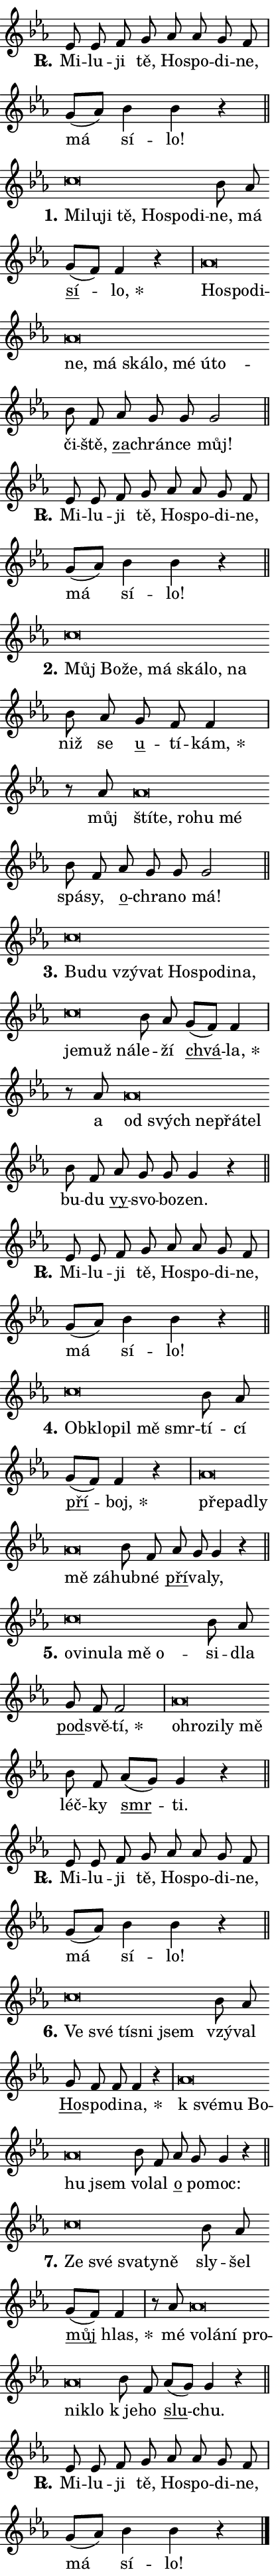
\version "2.24.0"
\header { tagline = "" }
\paper {
  indent = 0\cm
  top-margin = 0\cm
  right-margin = 0.13\cm % to fit lyric hyphens
  bottom-margin = 0\cm
  left-margin = 0\cm
  paper-width = 7\cm
  page-breaking = #ly:one-page-breaking
  system-system-spacing.basic-distance = #11
  score-system-spacing.basic-distance = #11
  ragged-last = ##f
}


%% Author: Thomas Morley
%% https://lists.gnu.org/archive/html/lilypond-user/2020-05/msg00002.html
#(define (line-position grob)
"Returns position of @var[grob} in current system:
   @code{'start}, if at first time-step
   @code{'end}, if at last time-step
   @code{'middle} otherwise
"
  (let* ((col (ly:item-get-column grob))
         (ln (ly:grob-object col 'left-neighbor))
         (rn (ly:grob-object col 'right-neighbor))
         (col-to-check-left (if (ly:grob? ln) ln col))
         (col-to-check-right (if (ly:grob? rn) rn col))
         (break-dir-left
           (and
             (ly:grob-property col-to-check-left 'non-musical #f)
             (ly:item-break-dir col-to-check-left)))
         (break-dir-right
           (and
             (ly:grob-property col-to-check-right 'non-musical #f)
             (ly:item-break-dir col-to-check-right))))
        (cond ((eqv? 1 break-dir-left) 'start)
              ((eqv? -1 break-dir-right) 'end)
              (else 'middle))))

#(define (tranparent-at-line-position vctor)
  (lambda (grob)
  "Relying on @code{line-position} select the relevant enry from @var{vctor}.
Used to determine transparency,"
    (case (line-position grob)
      ((end) (not (vector-ref vctor 0)))
      ((middle) (not (vector-ref vctor 1)))
      ((start) (not (vector-ref vctor 2))))))

noteHeadBreakVisibility =
#(define-music-function (break-visibility)(vector?)
"Makes @code{NoteHead}s transparent relying on @var{break-visibility}"
#{
  \override NoteHead.transparent =
    #(tranparent-at-line-position break-visibility)
#})

#(define delete-ledgers-for-transparent-note-heads
  (lambda (grob)
    "Reads whether a @code{NoteHead} is transparent.
If so this @code{NoteHead} is removed from @code{'note-heads} from
@var{grob}, which is supposed to be @code{LedgerLineSpanner}.
As a result ledgers are not printed for this @code{NoteHead}"
    (let* ((nhds-array (ly:grob-object grob 'note-heads))
           (nhds-list
             (if (ly:grob-array? nhds-array)
                 (ly:grob-array->list nhds-array)
                 '()))
           ;; Relies on the transparent-property being done before
           ;; Staff.LedgerLineSpanner.after-line-breaking is executed.
           ;; This is fragile ...
           (to-keep
             (remove
               (lambda (nhd)
                 (ly:grob-property nhd 'transparent #f))
               nhds-list)))
      ;; TODO find a better method to iterate over grob-arrays, similiar
      ;; to filter/remove etc for lists
      ;; For now rebuilt from scratch
      (set! (ly:grob-object grob 'note-heads)  '())
      (for-each
        (lambda (nhd)
          (ly:pointer-group-interface::add-grob grob 'note-heads nhd))
        to-keep))))

squashNotes = {
  \override NoteHead.X-extent = #'(-0.2 . 0.2)
  \override NoteHead.Y-extent = #'(-0.75 . 0)
  \override NoteHead.stencil =
    #(lambda (grob)
       (let ((pos (ly:grob-property grob 'staff-position)))
         (begin
           (if (< pos -7) (display "ERROR: Lower brevis then expected\n") (display ""))
           (if (<= pos -6) ly:text-interface::print ly:note-head::print))))
}
unSquashNotes = {
  \revert NoteHead.X-extent
  \revert NoteHead.Y-extent
  \revert NoteHead.stencil
}

hideNotes = \noteHeadBreakVisibility #begin-of-line-visible
unHideNotes = \noteHeadBreakVisibility #all-visible

% work-around for resetting accidentals
% https://lilypond.org/doc/v2.23/Documentation/notation/displaying-rhythms#unmetered-music
cadenzaMeasure = {
  \cadenzaOff
  \partial 1024 s1024
  \cadenzaOn
}

#(define-markup-command (accent layout props text) (markup?)
  "Underline accented syllable"
  (interpret-markup layout props
    #{\markup \override #'(offset . 4.3) \underline { #text }#}))

responsum = \markup \concat {
  "R" \hspace #-1.05 \path #0.1 #'((moveto 0 0.07) (lineto 0.9 0.8)) \hspace #0.05 "."
}

spaceSize = #0.6828661417322834 % exact space size for TeX Gyre Schola

\layout {
  \context {
    \Staff
    \remove "Time_signature_engraver"
    \override LedgerLineSpanner.after-line-breaking = #delete-ledgers-for-transparent-note-heads
  }
  \context {
    \Lyrics {
      \override LyricSpace.minimum-distance = \spaceSize
      \override LyricText.font-name = #"TeX Gyre Schola"
      \override LyricText.font-size = 1
      \override StanzaNumber.font-name = #"TeX Gyre Schola Bold"
      \override StanzaNumber.font-size = 1
    }
  }
  \context {
    \Score 
    \override NoteHead.text =
      #(lambda (grob) 
        (let ((pos (ly:grob-property grob 'staff-position)))
          #{\markup {
            \combine
              \halign #-0.55 \raise #(if (= pos -6) 0 0.5) \override #'(thickness . 2) \draw-line #'(3.2 . 0)
              \musicglyph "noteheads.sM1"
          }#}))
  }
}

% magnetic-lyrics.ily
%
%   written by
%     Jean Abou Samra <jean@abou-samra.fr>
%     Werner Lemberg <wl@gnu.org>
%
%   adapted by
%     Jiri Hon <jiri.hon@gmail.com>
%
% Version 2022-Apr-15

% https://www.mail-archive.com/lilypond-user@gnu.org/msg149350.html

#(define (Left_hyphen_pointer_engraver context)
   "Collect syllable-hyphen-syllable occurrences in lyrics and store
them in properties.  This engraver only looks to the left.  For
example, if the lyrics input is @code{foo -- bar}, it does the
following.

@itemize @bullet
@item
Set the @code{text} property of the @code{LyricHyphen} grob between
@q{foo} and @q{bar} to @code{foo}.

@item
Set the @code{left-hyphen} property of the @code{LyricText} grob with
text @q{foo} to the @code{LyricHyphen} grob between @q{foo} and
@q{bar}.
@end itemize

Use this auxiliary engraver in combination with the
@code{lyric-@/text::@/apply-@/magnetic-@/offset!} hook."
   (let ((hyphen #f)
         (text #f))
     (make-engraver
      (acknowledgers
       ((lyric-syllable-interface engraver grob source-engraver)
        (set! text grob)))
      (end-acknowledgers
       ((lyric-hyphen-interface engraver grob source-engraver)
        ;(when (not (grob::has-interface grob 'lyric-space-interface))
          (set! hyphen grob)));)
      ((stop-translation-timestep engraver)
       (when (and text hyphen)
         (ly:grob-set-object! text 'left-hyphen hyphen))
       (set! text #f)
       (set! hyphen #f)))))

#(define (lyric-text::apply-magnetic-offset! grob)
   "If the space between two syllables is less than the value in
property @code{LyricText@/.details@/.squash-threshold}, move the right
syllable to the left so that it gets concatenated with the left
syllable.

Use this function as a hook for
@code{LyricText@/.after-@/line-@/breaking} if the
@code{Left_@/hyphen_@/pointer_@/engraver} is active."
   (let ((hyphen (ly:grob-object grob 'left-hyphen #f)))
     (when hyphen
       (let ((left-text (ly:spanner-bound hyphen LEFT)))
         (when (grob::has-interface left-text 'lyric-syllable-interface)
           (let* ((common (ly:grob-common-refpoint grob left-text X))
                  (this-x-ext (ly:grob-extent grob common X))
                  (left-x-ext
                   (begin
                     ;; Trigger magnetism for left-text.
                     (ly:grob-property left-text 'after-line-breaking)
                     (ly:grob-extent left-text common X)))
                  ;; `delta` is the gap width between two syllables.
                  (delta (- (interval-start this-x-ext)
                            (interval-end left-x-ext)))
                  (details (ly:grob-property grob 'details))
                  (threshold (assoc-get 'squash-threshold details 0.2)))
             (when (< delta threshold)
               (let* (;; We have to manipulate the input text so that
                      ;; ligatures crossing syllable boundaries are not
                      ;; disabled.  For languages based on the Latin
                      ;; script this is essentially a beautification.
                      ;; However, for non-Western scripts it can be a
                      ;; necessity.
                      (lt (ly:grob-property left-text 'text))
                      (rt (ly:grob-property grob 'text))
                      (is-space (grob::has-interface hyphen 'lyric-space-interface))
                      (space (if is-space " " ""))
                      (extra-delta (if is-space spaceSize 0))
                      ;; Append new syllable.
                      (ltrt-space (if (and (string? lt) (string? rt))
                                (string-append lt space rt)
                                (make-concat-markup (list lt space rt))))
                      ;; Right-align `ltrt` to the right side.
                      (ltrt-space-markup (grob-interpret-markup
                               grob
                               (make-translate-markup
                                (cons (interval-length this-x-ext) 0)
                                (make-right-align-markup ltrt-space)))))
                 (begin
                   ;; Don't print `left-text`.
                   (ly:grob-set-property! left-text 'stencil #f)
                   ;; Set text and stencil (which holds all collected
                   ;; syllables so far) and shift it to the left.
                   (ly:grob-set-property! grob 'text ltrt-space)
                   (ly:grob-set-property! grob 'stencil ltrt-space-markup)
                   (ly:grob-translate-axis! grob (- (- delta extra-delta)) X))))))))))


#(define (lyric-hyphen::displace-bounds-first grob)
   ;; Make very sure this callback isn't triggered too early.
   (let ((left (ly:spanner-bound grob LEFT))
         (right (ly:spanner-bound grob RIGHT)))
     (ly:grob-property left 'after-line-breaking)
     (ly:grob-property right 'after-line-breaking)
     (ly:lyric-hyphen::print grob)))

squashThreshold = #0.4

\layout {
  \context {
    \Lyrics
    \consists #Left_hyphen_pointer_engraver
    \override LyricText.after-line-breaking =
      #lyric-text::apply-magnetic-offset!
    \override LyricHyphen.stencil = #lyric-hyphen::displace-bounds-first
    \override LyricText.details.squash-threshold = \squashThreshold
    \override LyricHyphen.minimum-distance = 0
    \override LyricHyphen.minimum-length = \squashThreshold
  }
}

squashText = \override LyricText.details.squash-threshold = 9999
unSquashText = \override LyricText.details.squash-threshold = \squashThreshold

leftText = \override LyricText.self-alignment-X = #LEFT
unLeftText = \revert LyricText.self-alignment-X

starOffset = #(lambda (grob) 
                (let ((x_offset (ly:self-alignment-interface::aligned-on-x-parent grob)))
                  (if (= x_offset 0) 0 (+ x_offset 1.2))))

star = #(define-music-function (syllable)(string?)
"Append star separator at the end of a syllable"
#{
  \once \override LyricText.X-offset = #starOffset
  \lyricmode { \markup {
    #syllable
    \override #'((font-name . "TeX Gyre Schola Bold")) \hspace #0.2 \lower #0.65 \larger "*"
  } }
#})

starAccent = #(define-music-function (syllable)(string?)
"Append star separator at the end of a syllable and make accent"
#{
  \once \override LyricText.X-offset = #starOffset
  \lyricmode { \markup {
    \accent #syllable
    \override #'((font-name . "TeX Gyre Schola Bold")) \hspace #0.2 \lower #0.65 \larger "*"
  } }
#})

breath = #(define-music-function (syllable)(string?)
"Append breathing indicator at the end of a syllable"
#{
  \lyricmode { \markup { #syllable "+" } }
#})

optionalBreath = #(define-music-function (syllable)(string?)
"Append optional breathing indicator at the end of a syllable"
#{
  \lyricmode { \markup { #syllable "(+)" } }
#})


\score {
    <<
        \new Voice = "melody" { \cadenzaOn \key es \major \relative { es'8 es f g as as g f \cadenzaMeasure \bar "|" g[( as)] bes4 bes r \cadenzaMeasure \bar "||" \break } }
        \new Lyrics \lyricsto "melody" { \lyricmode { \set stanza = \responsum
Mi -- lu -- ji tě, Ho -- spo -- di -- ne, má sí -- lo! } }
    >>
    \layout {}
}

\score {
    <<
        \new Voice = "melody" { \cadenzaOn \key es \major \relative { \squashNotes c''\breve*1/16 \hideNotes \breve*1/16 \bar "" \breve*1/16 \bar "" \breve*1/16 \bar "" \breve*1/16 \bar "" \breve*1/16 \breve*1/16 \bar "" \unHideNotes \unSquashNotes bes8 as \bar "" g[( f)] f4 r \cadenzaMeasure \bar "|" \squashNotes as\breve*1/16 \hideNotes \breve*1/16 \bar "" \breve*1/16 \bar "" \breve*1/16 \bar "" \breve*1/16 \bar "" \breve*1/16 \bar "" \breve*1/16 \bar "" \breve*1/16 \bar "" \breve*1/16 \breve*1/16 \bar "" \unHideNotes \unSquashNotes bes8 f \bar "" as g g g2 \cadenzaMeasure \bar "||" \break } }
        \new Lyrics \lyricsto "melody" { \lyricmode { \set stanza = "1."
\leftText Mi -- \squashText lu -- ji tě, Ho -- spo -- di -- \unLeftText \unSquashText ne, má \markup \accent sí -- \star lo, \leftText Ho -- \squashText spo -- di -- ne, má ská -- lo, mé ú -- to -- \unLeftText \unSquashText či -- ště, \markup \accent za -- chrán -- ce můj! } }
    >>
    \layout {}
}

\score {
    <<
        \new Voice = "melody" { \cadenzaOn \key es \major \relative { es'8 es f g as as g f \cadenzaMeasure \bar "|" g[( as)] bes4 bes r \cadenzaMeasure \bar "||" \break } }
        \new Lyrics \lyricsto "melody" { \lyricmode { \set stanza = \responsum
Mi -- lu -- ji tě, Ho -- spo -- di -- ne, má sí -- lo! } }
    >>
    \layout {}
}

\score {
    <<
        \new Voice = "melody" { \cadenzaOn \key es \major \relative { \squashNotes c''\breve*1/16 \hideNotes \breve*1/16 \bar "" \breve*1/16 \bar "" \breve*1/16 \bar "" \breve*1/16 \bar "" \breve*1/16 \breve*1/16 \bar "" \unHideNotes \unSquashNotes bes8 as \bar "" g f f4 \cadenzaMeasure \bar "|" r8 as \squashNotes as\breve*1/16 \hideNotes \breve*1/16 \bar "" \breve*1/16 \bar "" \breve*1/16 \breve*1/16 \bar "" \unHideNotes \unSquashNotes bes8 f \bar "" as g g g2 \cadenzaMeasure \bar "||" \break } }
        \new Lyrics \lyricsto "melody" { \lyricmode { \set stanza = "2."
\leftText Můj \squashText Bo -- že, má ská -- lo, na \unLeftText \unSquashText niž se \markup \accent u -- tí -- \star kám, můj \leftText ští -- \squashText te, ro -- hu mé \unLeftText \unSquashText spá -- sy, \markup \accent o -- chra -- no má! } }
    >>
    \layout {}
}

\score {
    <<
        \new Voice = "melody" { \cadenzaOn \key es \major \relative { \squashNotes c''\breve*1/16 \hideNotes \breve*1/16 \bar "" \breve*1/16 \bar "" \breve*1/16 \bar "" \breve*1/16 \bar "" \breve*1/16 \bar "" \breve*1/16 \bar "" \breve*1/16 \bar "" \breve*1/16 \bar "" \breve*1/16 \breve*1/16 \bar "" \unHideNotes \unSquashNotes bes8 as \bar "" g[( f)] f4 \cadenzaMeasure \bar "|" r8 as \squashNotes as\breve*1/16 \hideNotes \breve*1/16 \bar "" \breve*1/16 \bar "" \breve*1/16 \breve*1/16 \bar "" \unHideNotes \unSquashNotes bes8 f \bar "" as g g g4 r \cadenzaMeasure \bar "||" \break } }
        \new Lyrics \lyricsto "melody" { \lyricmode { \set stanza = "3."
\leftText Bu -- \squashText du vzý -- vat Ho -- spo -- di -- na, je -- muž ná -- \unLeftText \unSquashText le -- ží \markup \accent chvá -- \star la, a \leftText od \squashText svých ne -- přá -- tel \unLeftText \unSquashText bu -- du \markup \accent vy -- svo -- bo -- zen. } }
    >>
    \layout {}
}

\score {
    <<
        \new Voice = "melody" { \cadenzaOn \key es \major \relative { es'8 es f g as as g f \cadenzaMeasure \bar "|" g[( as)] bes4 bes r \cadenzaMeasure \bar "||" \break } }
        \new Lyrics \lyricsto "melody" { \lyricmode { \set stanza = \responsum
Mi -- lu -- ji tě, Ho -- spo -- di -- ne, má sí -- lo! } }
    >>
    \layout {}
}

\score {
    <<
        \new Voice = "melody" { \cadenzaOn \key es \major \relative { \squashNotes c''\breve*1/16 \hideNotes \breve*1/16 \bar "" \breve*1/16 \bar "" \breve*1/16 \breve*1/16 \bar "" \unHideNotes \unSquashNotes bes8 as \bar "" g[( f)] f4 r \cadenzaMeasure \bar "|" \squashNotes as\breve*1/16 \hideNotes \breve*1/16 \bar "" \breve*1/16 \bar "" \breve*1/16 \breve*1/16 \bar "" \unHideNotes \unSquashNotes bes8 f \bar "" as g g4 r \cadenzaMeasure \bar "||" \break } }
        \new Lyrics \lyricsto "melody" { \lyricmode { \set stanza = "4."
\leftText Ob -- \squashText klo -- pil mě smr -- \unLeftText \unSquashText tí -- cí \markup \accent pří -- \star boj, \leftText pře -- \squashText pa -- dly mě zá -- \unLeftText \unSquashText hub -- né \markup \accent pří -- va -- ly, } }
    >>
    \layout {}
}

\score {
    <<
        \new Voice = "melody" { \cadenzaOn \key es \major \relative { \squashNotes c''\breve*1/16 \hideNotes \breve*1/16 \bar "" \breve*1/16 \bar "" \breve*1/16 \bar "" \breve*1/16 \breve*1/16 \bar "" \unHideNotes \unSquashNotes bes8 as \bar "" g f f2 \cadenzaMeasure \bar "|" \squashNotes as\breve*1/16 \hideNotes \breve*1/16 \bar "" \breve*1/16 \bar "" \breve*1/16 \breve*1/16 \bar "" \unHideNotes \unSquashNotes bes8 f \bar "" as[( g)] g4 r \cadenzaMeasure \bar "||" \break } }
        \new Lyrics \lyricsto "melody" { \lyricmode { \set stanza = "5."
\leftText o -- \squashText vi -- nu -- la mě o -- \unLeftText \unSquashText si -- dla \markup \accent pod -- svě -- \star tí, \leftText o -- \squashText hro -- zi -- ly mě \unLeftText \unSquashText léč -- ky \markup \accent smr -- ti. } }
    >>
    \layout {}
}

\score {
    <<
        \new Voice = "melody" { \cadenzaOn \key es \major \relative { es'8 es f g as as g f \cadenzaMeasure \bar "|" g[( as)] bes4 bes r \cadenzaMeasure \bar "||" \break } }
        \new Lyrics \lyricsto "melody" { \lyricmode { \set stanza = \responsum
Mi -- lu -- ji tě, Ho -- spo -- di -- ne, má sí -- lo! } }
    >>
    \layout {}
}

\score {
    <<
        \new Voice = "melody" { \cadenzaOn \key es \major \relative { \squashNotes c''\breve*1/16 \hideNotes \breve*1/16 \bar "" \breve*1/16 \bar "" \breve*1/16 \breve*1/16 \bar "" \unHideNotes \unSquashNotes bes8 as \bar "" g f f f4 r \cadenzaMeasure \bar "|" \squashNotes as\breve*1/16 \hideNotes \breve*1/16 \bar "" \breve*1/16 \bar "" \breve*1/16 \breve*1/16 \bar "" \unHideNotes \unSquashNotes bes8 f \bar "" as g g4 r \cadenzaMeasure \bar "||" \break } }
        \new Lyrics \lyricsto "melody" { \lyricmode { \set stanza = "6."
\leftText Ve \squashText své tí -- sni jsem \unLeftText \unSquashText vzý -- val \markup \accent Ho -- spo -- di -- \star na, \leftText "k své" -- \squashText mu Bo -- hu jsem \unLeftText \unSquashText vo -- lal \markup \accent o po -- moc: } }
    >>
    \layout {}
}

\score {
    <<
        \new Voice = "melody" { \cadenzaOn \key es \major \relative { \squashNotes c''\breve*1/16 \hideNotes \breve*1/16 \bar "" \breve*1/16 \bar "" \breve*1/16 \breve*1/16 \bar "" \unHideNotes \unSquashNotes bes8 as \bar "" g[( f)] f4 \cadenzaMeasure \bar "|" r8 as \squashNotes as\breve*1/16 \hideNotes \breve*1/16 \bar "" \breve*1/16 \bar "" \breve*1/16 \bar "" \breve*1/16 \breve*1/16 \bar "" \unHideNotes \unSquashNotes bes8 f \bar "" as[( g)] g4 r \cadenzaMeasure \bar "||" \break } }
        \new Lyrics \lyricsto "melody" { \lyricmode { \set stanza = "7."
\leftText Ze \squashText své sva -- ty -- ně \unLeftText \unSquashText sly -- šel \markup \accent můj \star hlas, mé \leftText vo -- \squashText lá -- ní pro -- ni -- klo \unLeftText \unSquashText "k je" -- ho \markup \accent slu -- chu. } }
    >>
    \layout {}
}

\score {
    <<
        \new Voice = "melody" { \cadenzaOn \key es \major \relative { es'8 es f g as as g f \cadenzaMeasure \bar "|" g[( as)] bes4 bes r \cadenzaMeasure \bar "||" \break } \bar "|." }
        \new Lyrics \lyricsto "melody" { \lyricmode { \set stanza = \responsum
Mi -- lu -- ji tě, Ho -- spo -- di -- ne, má sí -- lo! } }
    >>
    \layout {}
}
